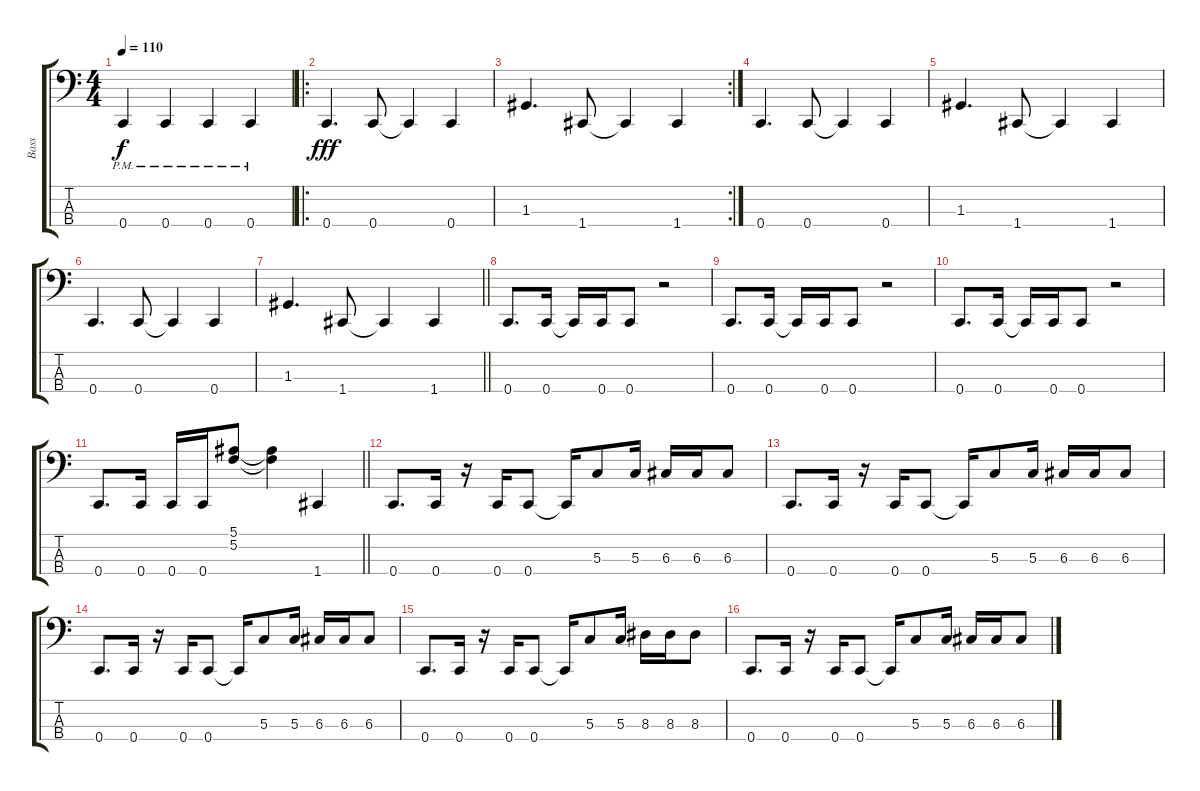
\track ("Bass" "Bass") {instrument slapbass2}
\staff {score tabs}
\tuning (F2 C2 G1 C1) {hide}
\ts (4 4)
\tempo 110
\clef f4
\ks c
0.4{pm}.4{dy f instrument slapbass2} 0.4{pm}.4 0.4{pm}.4 0.4{pm}.4 |
\ro
0.4.4{d dy fff} 0.4.8 0.4{t}.4 0.4.4 |
\rc 2
1.3.4{d} 1.4.8 1.4{t}.4 1.4.4 |
0.4.4{d} 0.4.8 0.4{t}.4 0.4.4 |
1.3.4{d} 1.4.8 1.4{t}.4 1.4.4 |
0.4.4{d} 0.4.8 0.4{t}.4 0.4.4 |
\barLineRight lightlight
1.3.4{d} 1.4.8 1.4{t}.4 1.4.4 |
0.4.8{d} 0.4.16 0.4{t}.16 0.4.16 0.4.8 r.2 |
0.4.8{d} 0.4.16 0.4{t}.16 0.4.16 0.4.8 r.2 |
0.4.8{d} 0.4.16 0.4{t}.16 0.4.16 0.4.8 r.2 |
\barLineRight lightlight
0.4.8{d} 0.4.16 0.4.16 0.4.16 (5.1 5.2).8 (5.1{t} 5.2{t}).4 1.4.4 |
0.4.8{d} 0.4.16 r.16 0.4.16 0.4.8 0.4{t}.16 5.3.8 5.3.16 6.3.16 6.3.16 6.3.8 |
0.4.8{d} 0.4.16 r.16 0.4.16 0.4.8 0.4{t}.16 5.3.8 5.3.16 6.3.16 6.3.16 6.3.8 |
0.4.8{d} 0.4.16 r.16 0.4.16 0.4.8 0.4{t}.16 5.3.8 5.3.16 6.3.16 6.3.16 6.3.8 |
0.4.8{d} 0.4.16 r.16 0.4.16 0.4.8 0.4{t}.16 5.3.8 5.3.16 8.3.16 8.3.16 8.3.8 |
0.4.8{d} 0.4.16 r.16 0.4.16 0.4.8 0.4{t}.16 5.3.8 5.3.16 6.3.16 6.3.16 6.3.8
